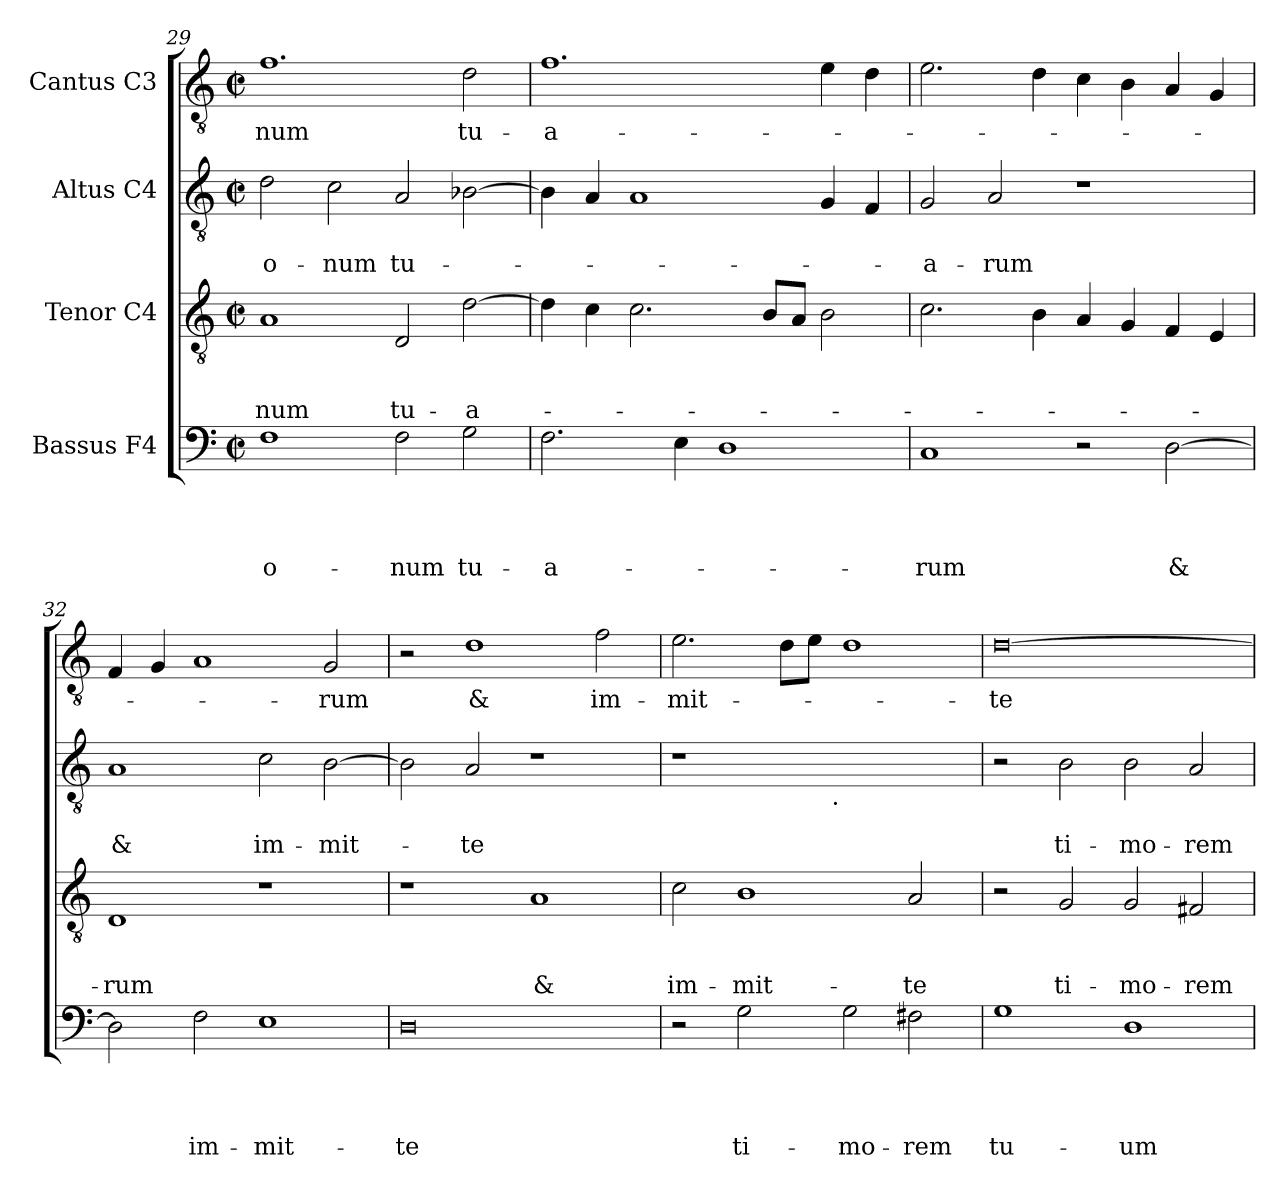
**kern	**text	**text	**text	**text	**kern	**text	**text	**text	**kern	**text	**text	**kern	**text
*part4	*part4	*part4	*part4	*part4	*part3	*part3	*part3	*part3	*part2	*part2	*part2	*part1	*part1
*staff4	*staff4	*staff4	*staff4	*staff4	*staff3	*staff3	*staff3	*staff3	*staff2	*staff2	*staff2	*staff1	*staff1
*I"Bassus F4	*	*	*	*	*I"Tenor C4	*	*	*	*I"Altus C4	*	*	*I"Cantus C3	*
*clefF4	*	*	*	*	*clefGv2	*	*	*	*clefGv2	*	*	*clefGv2	*
*k[]	*	*	*	*	*k[]	*	*	*	*k[]	*	*	*k[]	*
*C:	*	*	*	*	*C:	*	*	*	*C:	*	*	*C:	*
*M2/2	*	*	*	*	*M2/2	*	*	*	*M2/2	*	*	*M2/2	*
*met(c|)	*	*	*	*	*met(c|)	*	*	*	*met(c|)	*	*	*met(c|)	*
=29	=29	=29	=29	=29	=29	=29	=29	=29	=29	=29	=29	=29	=29
!	!	!	!	!LO:LY:b	!	!	!	!LO:LY:b	!	!	!LO:LY:b	!	!LO:LY:b
1F	.	.	.	-o-	1A	.	.	-num	2d\	.	-o-	1.f	-num
!	!	!	!	!	!	!	!	!	!	!	!LO:LY:b	!	!
.	.	.	.	.	.	.	.	.	2c\	.	-num	.	.
!	!	!	!	!LO:LY:b	!	!	!	!LO:LY:b	!	!	!LO:LY:b	!	!
2F\	.	.	.	-num	2D/	.	.	tu-	2A/	.	tu-	.	.
!	!	!	!	!LO:LY:b	!	!	!	!LO:LY:b	!	!	!	!	!LO:LY:b
2G\	.	.	.	tu-	[>2d\	.	.	-a-	[>2B-X\	.	.	2d\	tu-
=30	=30	=30	=30	=30	=30	=30	=30	=30	=30	=30	=30	=30	=30
!	!	!	!	!LO:LY:b	!	!	!	!	!	!	!	!	!LO:LY:b
2.F\	.	.	.	-a-	4d\]	.	.	.	4B-\]	.	.	1.f	-a-
.	.	.	.	.	4c\	.	.	.	4A/	.	.	.	.
.	.	.	.	.	2.c\	.	.	.	1A	.	.	.	.
4E\	.	.	.	.	.	.	.	.	.	.	.	.	.
1D	.	.	.	.	.	.	.	.	.	.	.	.	.
.	.	.	.	.	8B/L	.	.	.	.	.	.	.	.
.	.	.	.	.	8A/J	.	.	.	.	.	.	.	.
.	.	.	.	.	2B\	.	.	.	4G/	.	.	4e\	.
.	.	.	.	.	.	.	.	.	4F/	.	.	4d\	.
!!LO:LB:g=z
=31	=31	=31	=31	=31	=31	=31	=31	=31	=31	=31	=31	=31	=31
!	!	!	!	!LO:LY:b	!	!	!	!	!	!	!LO:LY:b	!	!
1C	.	.	.	-rum	2.c\	.	.	.	2G/	.	-a-	2.e\	.
!	!	!	!	!	!	!	!	!	!	!	!LO:LY:b	!	!
.	.	.	.	.	.	.	.	.	2A/	.	-rum	.	.
.	.	.	.	.	4B\	.	.	.	.	.	.	4d\	.
2r	.	.	.	.	4A/	.	.	.	1r	.	.	4c\	.
.	.	.	.	.	4G/	.	.	.	.	.	.	4B\	.
!	!	!	!	!LO:LY:b	!	!	!	!	!	!	!	!	!
[>2D\	.	.	.	&	4F/	.	.	.	.	.	.	4A/	.
.	.	.	.	.	4E/	.	.	.	.	.	.	4G/	.
=32	=32	=32	=32	=32	=32	=32	=32	=32	=32	=32	=32	=32	=32
!	!	!	!	!	!	!	!	!LO:LY:b	!	!	!LO:LY:b	!	!
2D\]	.	.	.	.	1D	.	.	-rum	1A	.	&	4F/	.
.	.	.	.	.	.	.	.	.	.	.	.	4G/	.
!	!	!	!	!LO:LY:b	!	!	!	!	!	!	!	!	!
2F\	.	.	.	im-	.	.	.	.	.	.	.	1A	.
!	!	!	!	!LO:LY:b	!	!	!	!	!	!	!LO:LY:b	!	!
1E	.	.	.	-mit-	1r	.	.	.	2c\	.	im-	.	.
!	!	!	!	!	!	!	!	!	!	!	!LO:LY:b	!	!LO:LY:b
.	.	.	.	.	.	.	.	.	[>2B\	.	-mit-	2G/	-rum
=33	=33	=33	=33	=33	=33	=33	=33	=33	=33	=33	=33	=33	=33
!	!	!	!	!LO:LY:b	!	!	!	!	!	!	!	!	!
0D	.	.	.	-te	1r	.	.	.	2B\]	.	.	2r	.
!	!	!	!	!	!	!	!	!	!	!	!LO:LY:b	!	!LO:LY:b
.	.	.	.	.	.	.	.	.	2A/	.	-te	1d	&
!	!	!	!	!	!	!	!	!LO:LY:b	!	!	!	!	!
.	.	.	.	.	1A	.	.	&	1r	.	.	.	.
!	!	!	!	!	!	!	!	!	!	!	!	!	!LO:LY:b
.	.	.	.	.	.	.	.	.	.	.	.	2f\	im-
=34	=34	=34	=34	=34	=34	=34	=34	=34	=34	=34	=34	=34	=34
!	!	!	!	!	!	!	!	!LO:LY:b	!	!	!	!	!LO:LY:b
*	*	*	*	*	*	*	*	*	*^	*	*	*	*
2r	.	.	.	.	2c\	.	.	im-	1r	2ryy	.	.	2.e\	-mit-
!	!	!	!	!LO:LY:b	!	!	!	!LO:LY:b	!	!	!	!	!	!
2G\	.	.	.	ti-	1B	.	.	-mit-	.	4...ryy	.	.	.	.
.	.	.	.	.	.	.	.	.	.	.	.	.	8d\L	.
.	.	.	.	.	.	.	.	.	.	.	.	.	8e\J	.
!	!	!	!	!	!	!	!	!	!	!LO:TX:b:t=.	!	!	!	!
.	.	.	.	.	.	.	.	.	.	1ryy	.	.	.	.
!	!	!	!	!LO:LY:b	!	!	!	!	!	!	!	!	!	!
2G\	.	.	.	-mo-	.	.	.	.	1ryy	.	.	.	1d	.
!	!	!	!	!LO:LY:b	!	!	!	!LO:LY:b	!	!	!	!	!	!
2F#X\	.	.	.	-rem	2A/	.	.	-te	.	.	.	.	.	.
.	.	.	.	.	.	.	.	.	.	32ryy	.	.	.	.
=35	=35	=35	=35	=35	=35	=35	=35	=35	=35	=35	=35	=35	=35	=35
!	!	!	!	!LO:LY:b	!	!	!	!	!	!	!	!	!	!LO:LY:b
*	*	*	*	*	*	*	*	*	*v	*v	*	*	*	*
1G	.	.	.	tu-	2r	.	.	.	2r	.	.	[>0d	-te
!	!	!	!	!	!	!	!	!LO:LY:b	!	!	!LO:LY:b	!	!
.	.	.	.	.	2G/	.	.	ti-	2B\	.	ti-	.	.
!	!	!	!	!LO:LY:b	!	!	!	!LO:LY:b	!	!	!LO:LY:b	!	!
1D	.	.	.	-um	2G/	.	.	-mo-	2B\	.	-mo-	.	.
!	!	!	!	!	!	!	!	!LO:LY:b	!	!	!LO:LY:b	!	!
.	.	.	.	.	2F#X/	.	.	-rem	2A/	.	-rem	.	.
=	=	=	=	=	=	=	=	=	=	=	=	=	=
*-	*-	*-	*-	*-	*-	*-	*-	*-	*-	*-	*-	*-	*-
